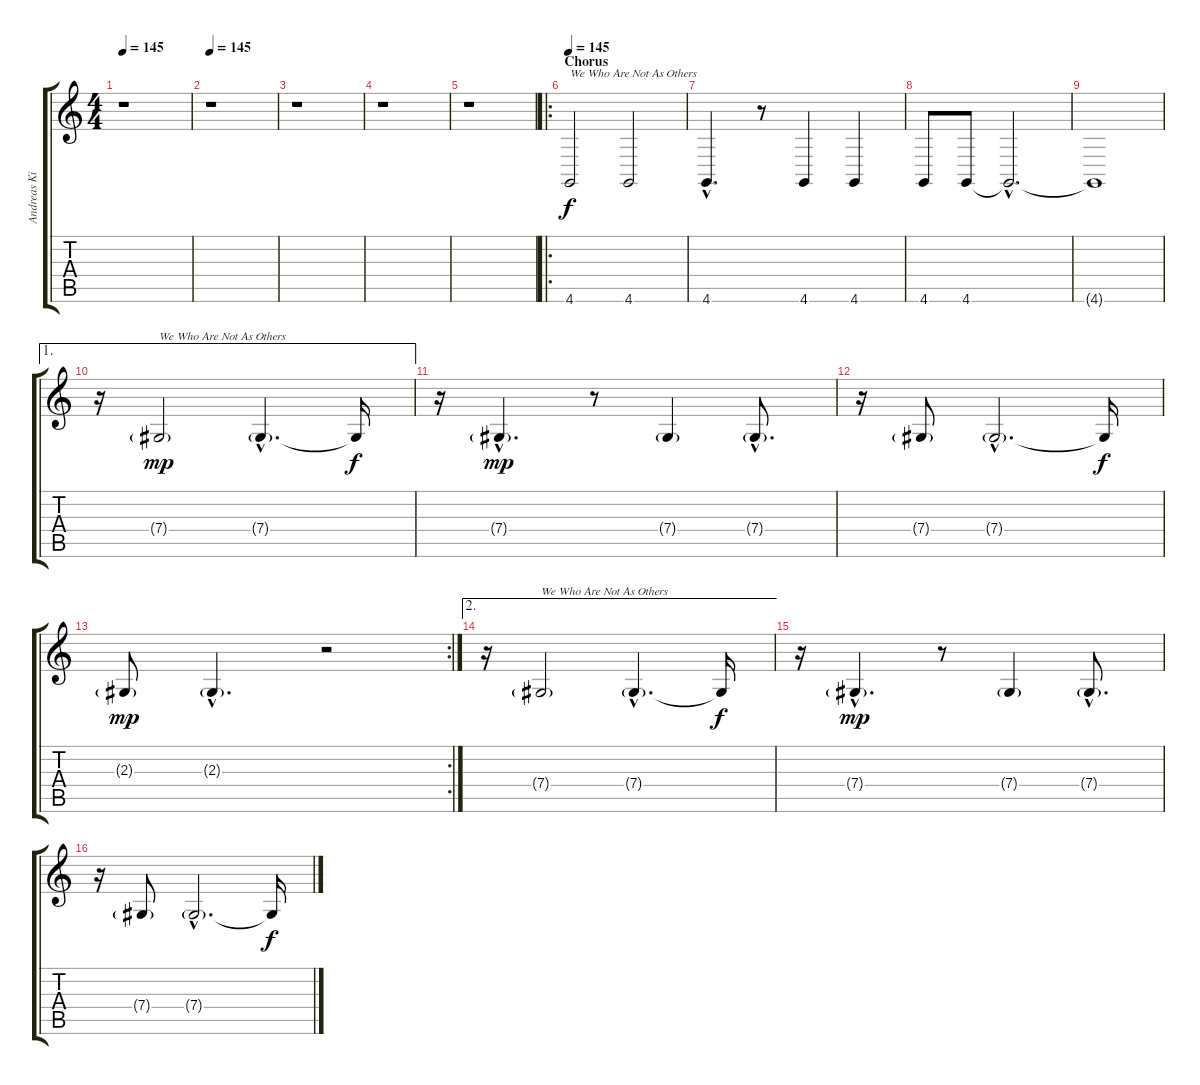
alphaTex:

\track ("Andreas Kisser - Background vocals" "Andreas Ki") {instrument synthvoice}
\staff {score tabs}
\tuning (Eb4 Bb3 Gb3 Db3 Ab2 Eb2) {hide}
\ts (4 4)
\tempo 145
\clef g2
\ks c
r.1{dy f} |
\tempo 145
r.1 |
r.1 |
r.1 |
r.1 |
\ro
\section ("" "Chorus")
\tempo 145
4.6.2{txt "We Who Are Not As Others" volume 16 balance 5 instrument synthvoice} 4.6.2 |
4.6{hac}.4{d} r.8 4.6.4 4.6.4 |
4.6.8 4.6.8 4.6{hac t}.2{d} |
4.6{t}.1 |
\ae 1
r.16 7.4{g}.2{txt "We Who Are Not As Others" dy mp volume 16 balance 11 instrument lead2sawtooth} 7.4{g hac}.4{d} 7.4{t}.16{dy f} |
r.16 7.4{g hac}.4{d dy mp} r.8 7.4{g}.4 7.4{g hac}.8{d} |
r.16 7.4{g}.8 7.4{g hac}.2{d} 7.4{t}.16{dy f} |
\rc 2
2.3{g}.8{dy mp} 2.3{g hac}.4{d} r.2 |
\ae 2
r.16 7.4{g}.2{txt "We Who Are Not As Others" volume 16 balance 11 instrument lead2sawtooth} 7.4{g hac}.4{d} 7.4{t}.16{dy f} |
r.16 7.4{g hac}.4{d dy mp} r.8 7.4{g}.4 7.4{g hac}.8{d} |
r.16 7.4{g}.8 7.4{g hac}.2{d} 7.4{t}.16{dy f}
